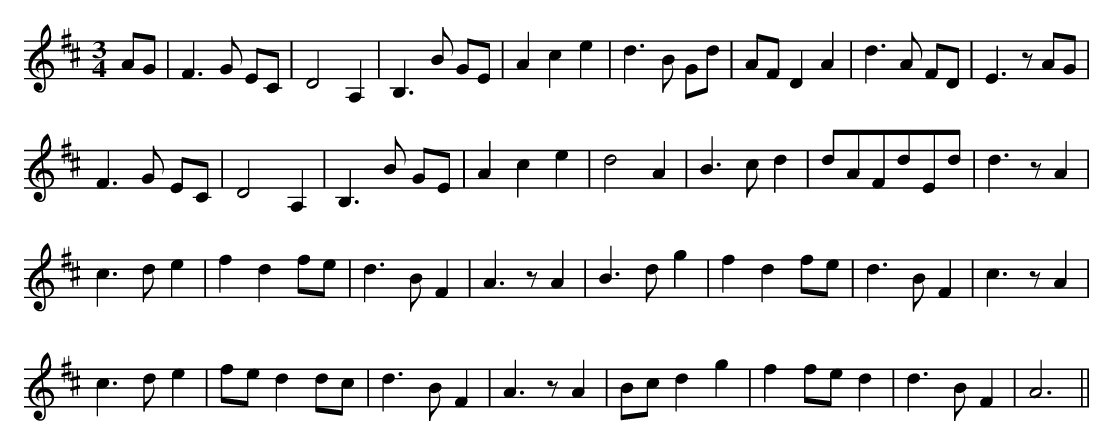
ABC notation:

X:1
M:3/4
K:Amix
AG|F3 G EC|D4 A,2|B,3 B GE|A2 c2 e2|d3B Gd|AF D2A2|d3A FD|E3z AG|
F3 G EC|D4 A,2|B,3B GE|A2 c2 e2|d4 A2|B3c d2|dAFdEd|d3z A2|
c3 d e2|f2 d2 fe|d3 B F2|A3z A2|B3d g2|f2 d2 fe|d3B F2|c3zA2|
c3 d e2|fe d2 dc|d3B F2|A3 zA2|Bc d2 g2|f2 fe d2|d3B F2|A6||
